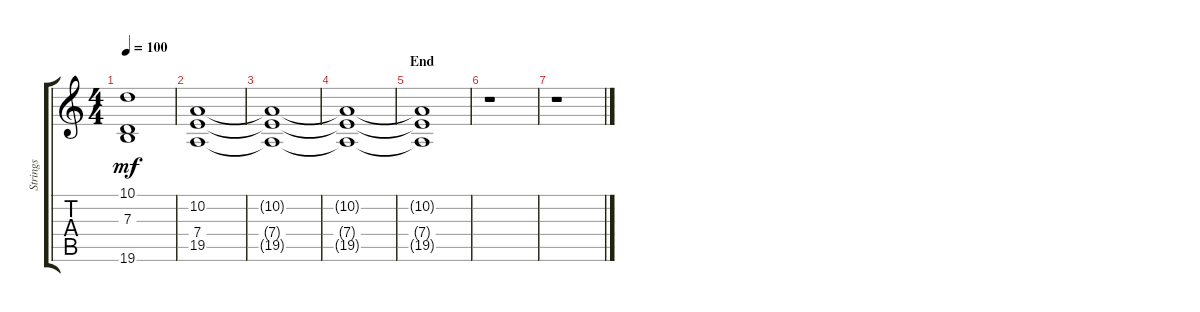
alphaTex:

\track ("Strings" "Strings") {instrument stringensemble1}
\staff {score tabs}
\tuning (E4 B3 G3 D3 A2 E2) {hide}
\ts (4 4)
\tempo 100
\clef g2
\ks c
(10.1 7.3 19.6).1{dy mf} |
(10.2 7.4 19.5).1 |
(10.2{t} 7.4{t} 19.5{t}).1{volume 10} |
(10.2{t} 7.4{t} 19.5{t}).1{volume 2} |
\section ("" "End")
(10.2{t} 7.4{t} 19.5{t}).1 |
r.1 |
r.1
